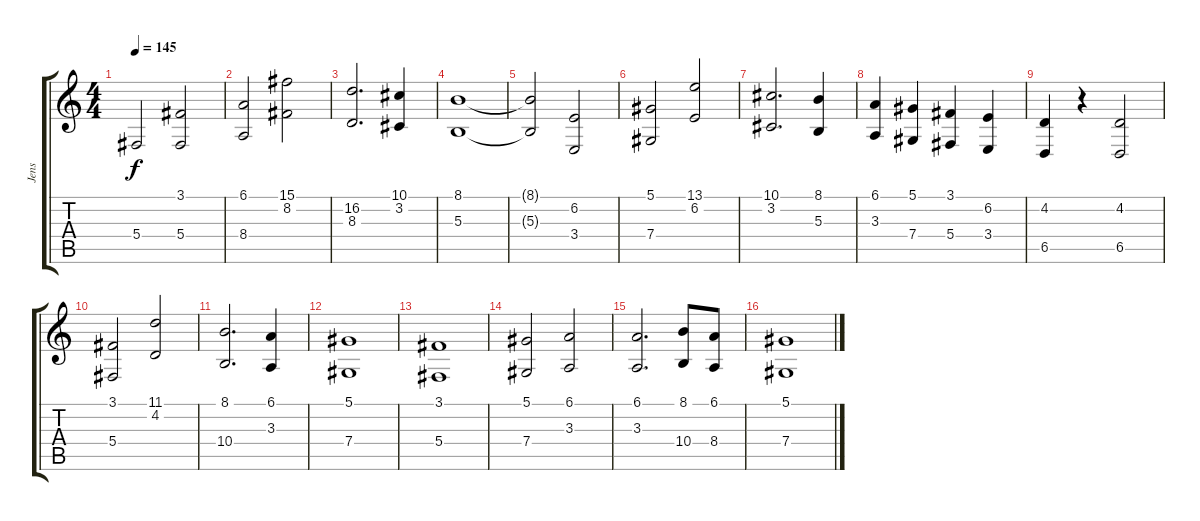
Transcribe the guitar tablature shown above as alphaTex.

\track ("Jens" "Jens") {instrument stringensemble1}
\staff {score tabs}
\tuning (Eb4 Bb3 Gb3 Db3 Ab2 Eb2) {hide}
\ts (4 4)
\tempo 145
\clef g2
\ks c
5.4.2{dy f volume 13} (3.1 5.4).2 |
(6.1 8.4).2 (15.1 8.2).2 |
(16.2 8.3).2{d} (10.1 3.2).4 |
(8.1 5.3).1 |
(8.1{t} 5.3{t}).2 (6.2 3.4).2 |
(5.1 7.4).2 (13.1 6.2).2 |
(10.1 3.2).2{d} (8.1 5.3).4 |
(6.1 3.3).4 (5.1 7.4).4 (3.1 5.4).4 (6.2 3.4).4 |
(4.2 6.5).4 r.4 (4.2 6.5).2 |
(3.1 5.4).2 (11.1 4.2).2 |
(8.1 10.4).2{d} (6.1 3.3).4 |
(5.1 7.4).1 |
(3.1 5.4).1 |
(5.1 7.4).2 (6.1 3.3).2 |
(6.1 3.3).2{d} (8.1 10.4).8 (6.1 8.4).8 |
(5.1 7.4).1
